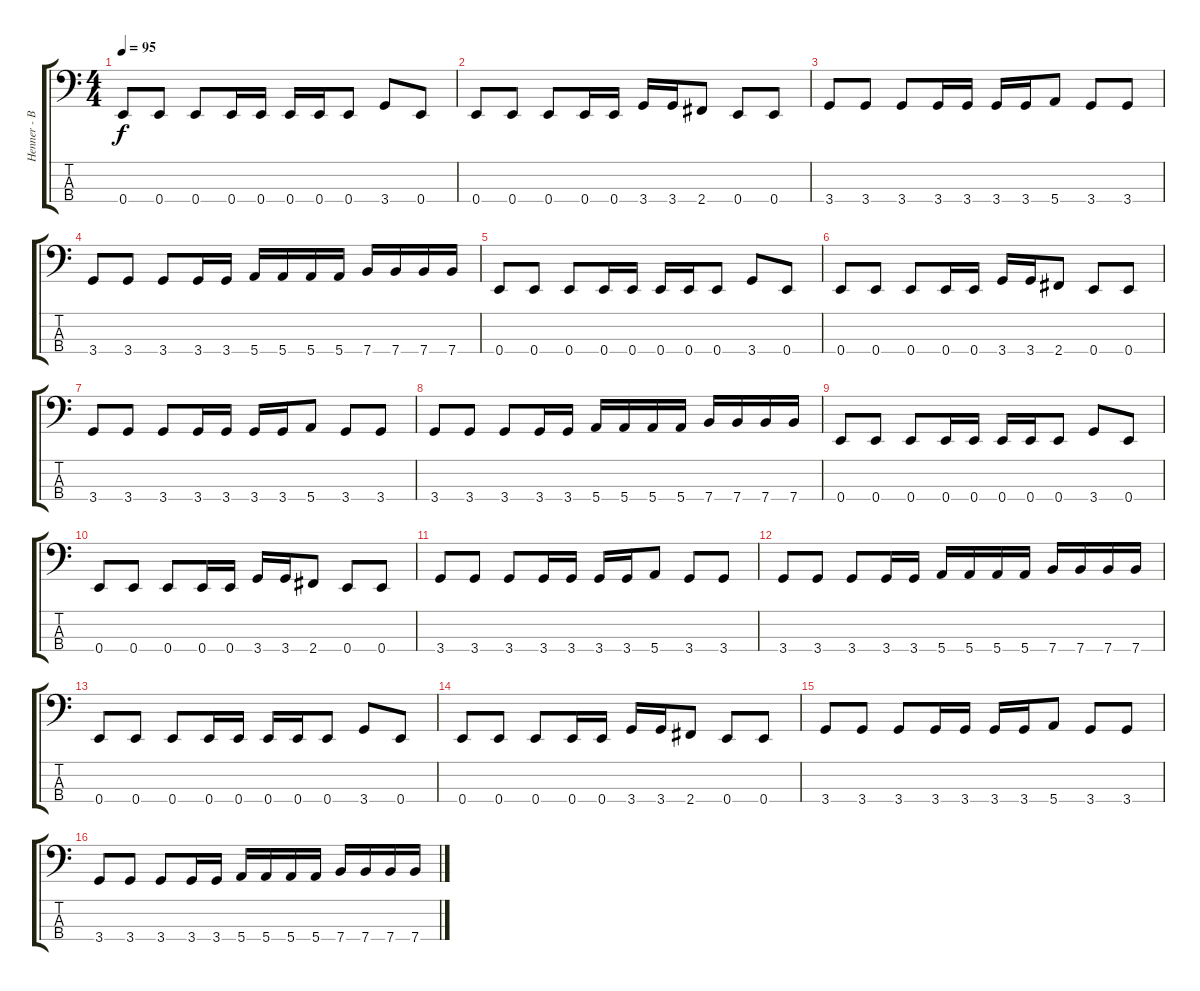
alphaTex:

\track ("Henner - Bass" "Henner - B") {instrument electricbassfinger}
\staff {score tabs}
\tuning (G2 D2 A1 E1) {hide}
\ts (4 4)
\tempo 95
\clef f4
\ks c
0.4.8{dy f} 0.4.8 0.4.8 0.4.16 0.4.16 0.4.16 0.4.16 0.4.8 3.4.8 0.4.8 |
0.4.8 0.4.8 0.4.8 0.4.16 0.4.16 3.4.16 3.4.16 2.4.8 0.4.8 0.4.8 |
3.4.8 3.4.8 3.4.8 3.4.16 3.4.16 3.4.16 3.4.16 5.4.8 3.4.8 3.4.8 |
3.4.8 3.4.8 3.4.8 3.4.16 3.4.16 5.4.16 5.4.16 5.4.16 5.4.16 7.4.16 7.4.16 7.4.16 7.4.16 |
0.4.8 0.4.8 0.4.8 0.4.16 0.4.16 0.4.16 0.4.16 0.4.8 3.4.8 0.4.8 |
0.4.8 0.4.8 0.4.8 0.4.16 0.4.16 3.4.16 3.4.16 2.4.8 0.4.8 0.4.8 |
3.4.8 3.4.8 3.4.8 3.4.16 3.4.16 3.4.16 3.4.16 5.4.8 3.4.8 3.4.8 |
3.4.8 3.4.8 3.4.8 3.4.16 3.4.16 5.4.16 5.4.16 5.4.16 5.4.16 7.4.16 7.4.16 7.4.16 7.4.16 |
0.4.8 0.4.8 0.4.8 0.4.16 0.4.16 0.4.16 0.4.16 0.4.8 3.4.8 0.4.8 |
0.4.8 0.4.8 0.4.8 0.4.16 0.4.16 3.4.16 3.4.16 2.4.8 0.4.8 0.4.8 |
3.4.8 3.4.8 3.4.8 3.4.16 3.4.16 3.4.16 3.4.16 5.4.8 3.4.8 3.4.8 |
3.4.8 3.4.8 3.4.8 3.4.16 3.4.16 5.4.16 5.4.16 5.4.16 5.4.16 7.4.16 7.4.16 7.4.16 7.4.16 |
0.4.8 0.4.8 0.4.8 0.4.16 0.4.16 0.4.16 0.4.16 0.4.8 3.4.8 0.4.8 |
0.4.8 0.4.8 0.4.8 0.4.16 0.4.16 3.4.16 3.4.16 2.4.8 0.4.8 0.4.8 |
3.4.8 3.4.8 3.4.8 3.4.16 3.4.16 3.4.16 3.4.16 5.4.8 3.4.8 3.4.8 |
3.4.8 3.4.8 3.4.8 3.4.16 3.4.16 5.4.16 5.4.16 5.4.16 5.4.16 7.4.16 7.4.16 7.4.16 7.4.16
